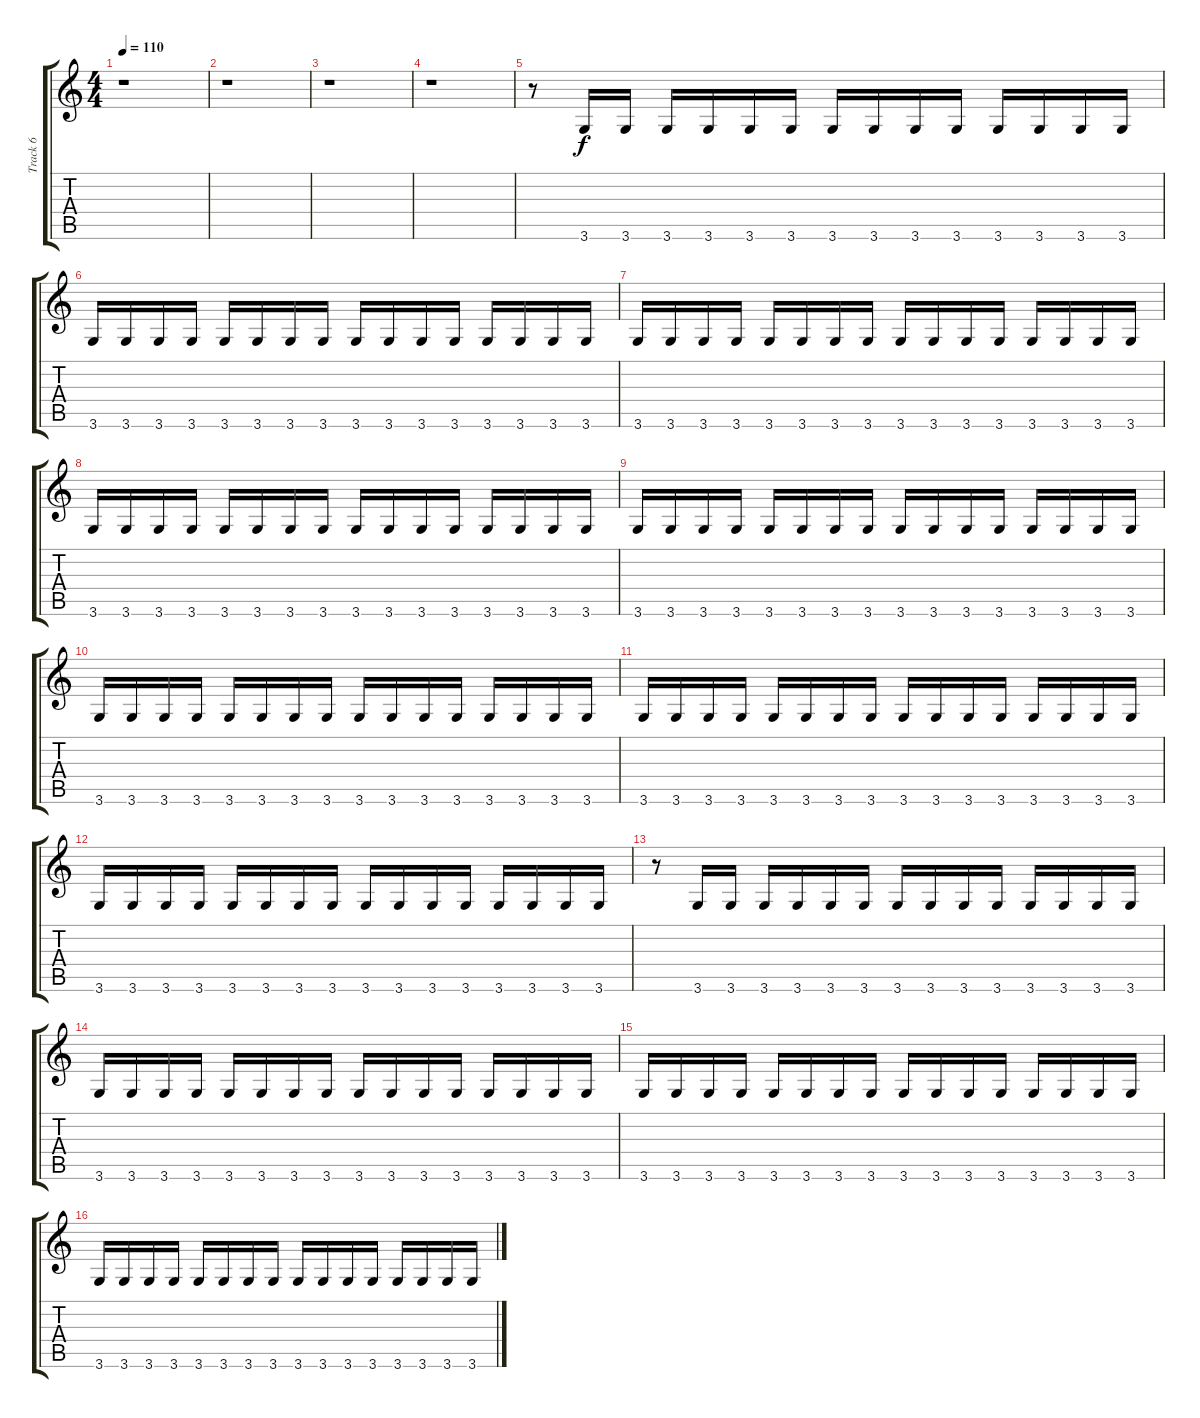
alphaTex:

\track ("Track 6" "Track 6") {instrument electricguitarmuted}
\staff {score tabs}
\tuning (E4 B3 G3 D3 A2 E2) {hide}
\ts (4 4)
\tempo 110
\clef g2
\ks c
r.1{dy f} |
r.1 |
r.1 |
r.1 |
r.8 3.6.16{balance 12} 3.6.16 3.6.16 3.6.16 3.6.16 3.6.16 3.6.16 3.6.16 3.6.16 3.6.16 3.6.16 3.6.16 3.6.16 3.6.16 |
3.6.16 3.6.16 3.6.16 3.6.16 3.6.16 3.6.16 3.6.16 3.6.16 3.6.16 3.6.16 3.6.16 3.6.16 3.6.16 3.6.16 3.6.16 3.6.16 |
3.6.16 3.6.16 3.6.16 3.6.16 3.6.16 3.6.16 3.6.16 3.6.16 3.6.16 3.6.16 3.6.16 3.6.16 3.6.16 3.6.16 3.6.16 3.6.16 |
3.6.16 3.6.16 3.6.16 3.6.16 3.6.16 3.6.16 3.6.16 3.6.16 3.6.16 3.6.16 3.6.16 3.6.16 3.6.16 3.6.16 3.6.16 3.6.16 |
3.6.16 3.6.16 3.6.16 3.6.16 3.6.16 3.6.16 3.6.16 3.6.16 3.6.16 3.6.16 3.6.16 3.6.16 3.6.16 3.6.16 3.6.16 3.6.16 |
3.6.16 3.6.16 3.6.16 3.6.16 3.6.16 3.6.16 3.6.16 3.6.16 3.6.16 3.6.16 3.6.16 3.6.16 3.6.16 3.6.16 3.6.16 3.6.16 |
3.6.16 3.6.16 3.6.16 3.6.16 3.6.16 3.6.16 3.6.16 3.6.16 3.6.16 3.6.16 3.6.16 3.6.16 3.6.16 3.6.16 3.6.16 3.6.16 |
3.6.16 3.6.16 3.6.16 3.6.16 3.6.16 3.6.16 3.6.16 3.6.16 3.6.16 3.6.16 3.6.16 3.6.16 3.6.16 3.6.16 3.6.16 3.6.16 |
r.8 3.6.16 3.6.16 3.6.16 3.6.16 3.6.16 3.6.16 3.6.16 3.6.16 3.6.16 3.6.16 3.6.16 3.6.16 3.6.16 3.6.16 |
3.6.16 3.6.16 3.6.16 3.6.16 3.6.16 3.6.16 3.6.16 3.6.16 3.6.16 3.6.16 3.6.16 3.6.16 3.6.16 3.6.16 3.6.16 3.6.16 |
3.6.16 3.6.16 3.6.16 3.6.16 3.6.16 3.6.16 3.6.16 3.6.16 3.6.16 3.6.16 3.6.16 3.6.16 3.6.16 3.6.16 3.6.16 3.6.16 |
3.6.16 3.6.16 3.6.16 3.6.16 3.6.16 3.6.16 3.6.16 3.6.16 3.6.16 3.6.16 3.6.16 3.6.16 3.6.16 3.6.16 3.6.16 3.6.16
